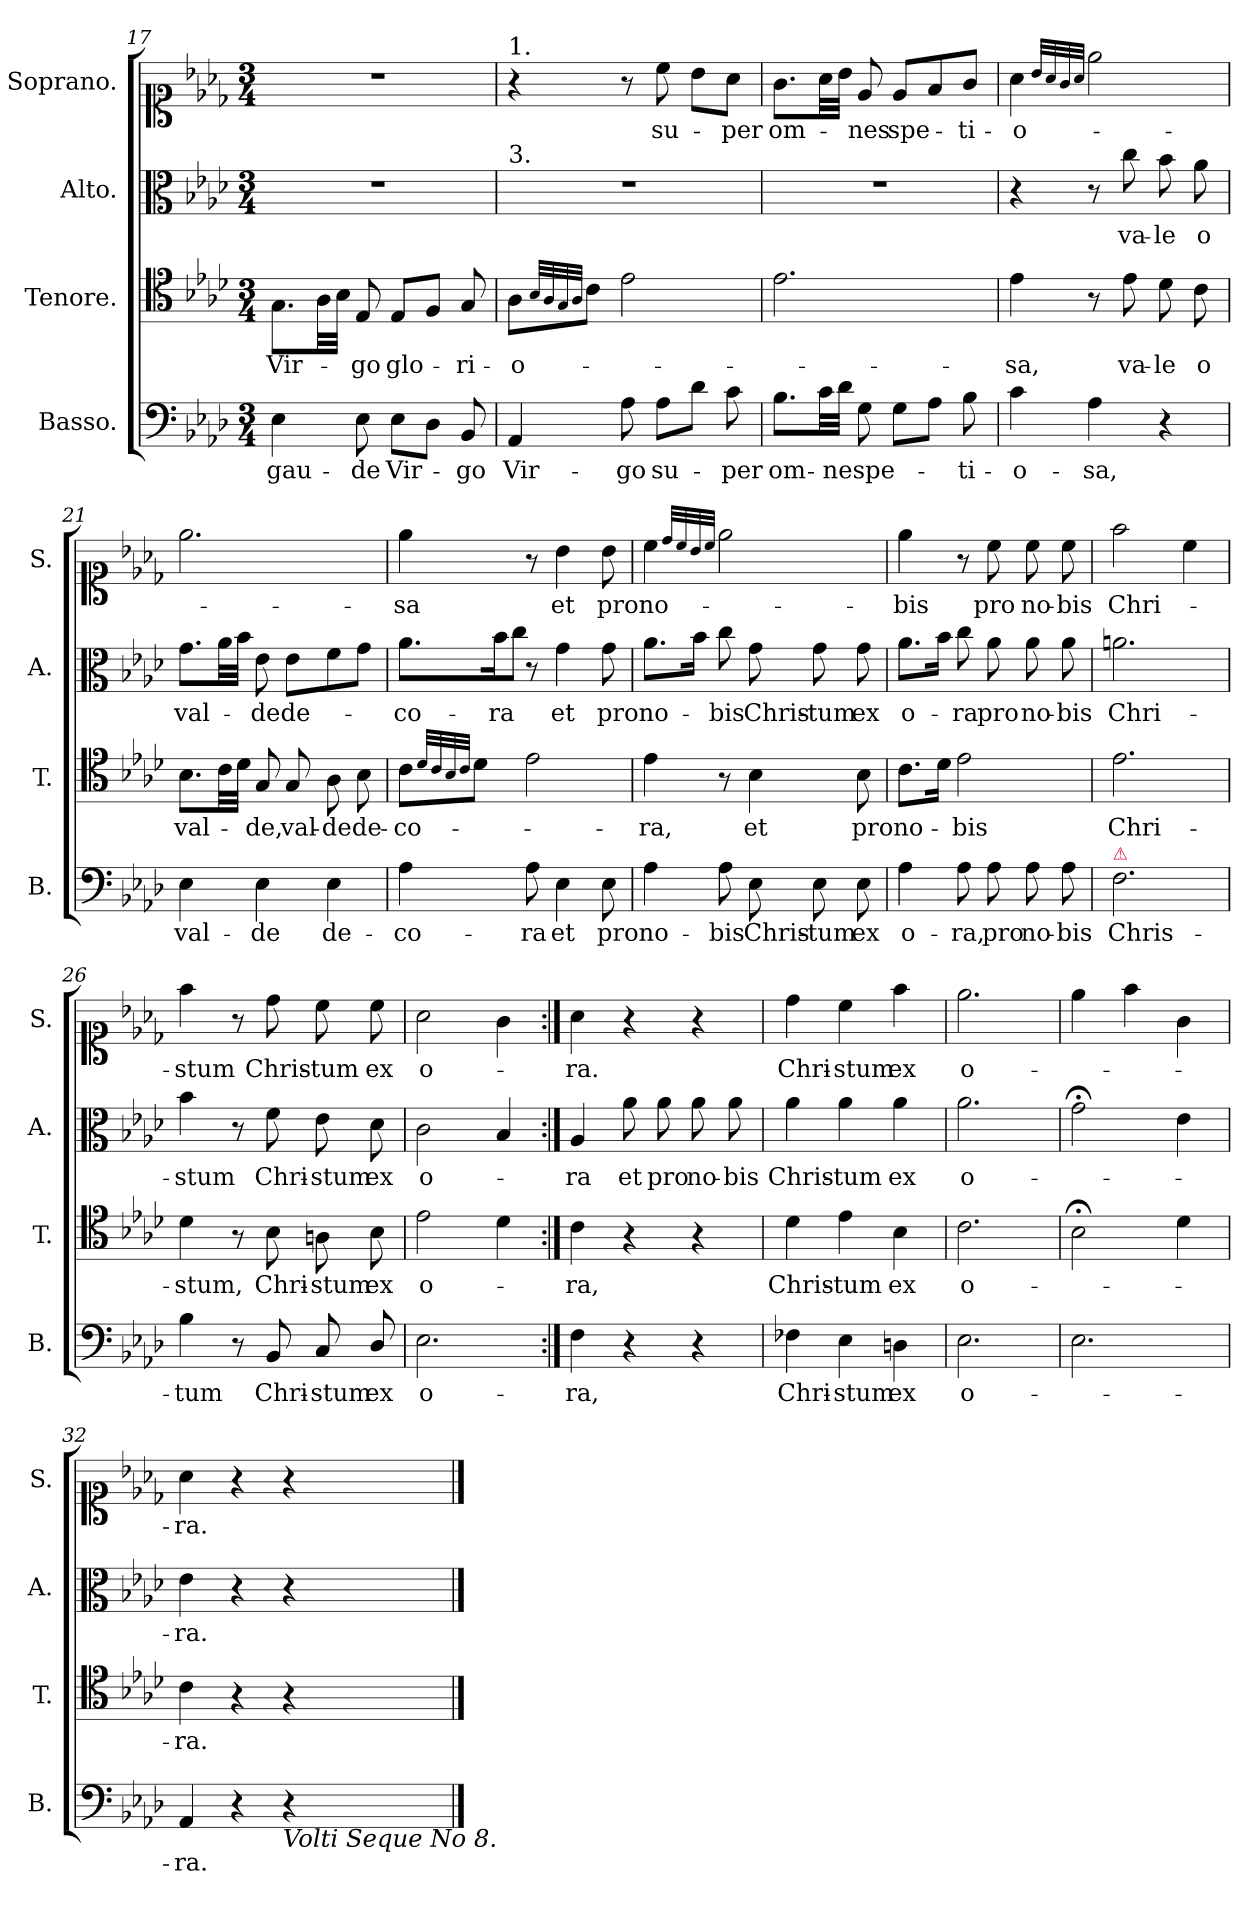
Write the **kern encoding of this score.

**kern	**text	**dynam	**kern	**text	**kern	**text	**kern	**text
*part4	*part4	*part4	*part3	*part3	*part2	*part2	*part1	*part1
*staff4	*staff4	*staff4	*staff3	*staff3	*staff2	*staff2	*staff1	*staff1
*I"Basso.	*	*	*I"Tenore.	*	*I"Alto.	*	*I"Soprano.	*
*I'B.	*	*	*I'T.	*	*I'A.	*	*I'S.	*
*clefF4	*	*	*clefC4	*	*clefC3	*	*clefC1	*
*k[b-e-a-d-]	*	*	*k[b-e-a-d-]	*	*k[b-e-a-d-]	*	*k[b-e-a-d-]	*
*A-:	*	*	*A-:	*	*A-:	*	*A-:	*
*M3/4	*	*	*M3/4	*	*M3/4	*	*M3/4	*
=17	=17	=17	=17	=17	=17	=17	=17	=17
4E-\	gau-	.	8.G\L	Vir-	2.r	.	2.r	.
.	.	.	32A-\LL	.	.	.	.	.
.	.	.	32B-\JJJ	.	.	.	.	.
8E-\	-de	.	8E-/	-go	.	.	.	.
8E-\L	Vir-	.	8E-/L	glo-	.	.	.	.
8D-\J	.	.	8F/J	.	.	.	.	.
8BB-/	-go	.	8G/	-ri-	.	.	.	.
=18	=18	=18	=18	=18	=18	=18	=18	=18
!	!	!	!	!	!	!	!LO:TX:a:t=1.	!
!	!	!	!	!	!LO:TX:a:t=3.	!	!	!
4AA-/	Vir-	.	8A-\L	-o-	2.r	.	4r	.
.	.	.	32qqB-/LLL	.	.	.	.	.
.	.	.	32qqA-/	.	.	.	.	.
.	.	.	32qqG/	.	.	.	.	.
.	.	.	32qqA-/JJJ	.	.	.	.	.
.	.	.	8c\J	.	.	.	.	.
8A-\	-go	.	2e-\	.	.	.	8r	.
8A-\L	su-	.	.	.	.	.	8cc\	su-
8d-\J	.	.	.	.	.	.	8b-\L	.
8c\	-per	.	.	.	.	.	8a-\J	-per
=19	=19	=19	=19	=19	=19	=19	=19	=19
8.B-\L	om-	.	2.e-\	.	2.r	.	8.g\L	om-
32c\LL	.	.	.	.	.	.	32a-\LL	.
32d-\JJJ	-ne	.	.	.	.	.	32b-\JJJ	.
8G\	spe-	.	.	.	.	.	8e-/	-nes
8G\L	.	.	.	.	.	.	8e-/L	spe-
8A-\J	.	.	.	.	.	.	8f/	.
8B-\	-ti-	.	.	.	.	.	8g/J	-ti-
=20	=20	=20	=20	=20	=20	=20	=20	=20
4c\	-o-	.	4e-\	-sa,	4r	.	4a-\	-o-
.	.	.	.	.	.	.	32qqb-/LLL	.
.	.	.	.	.	.	.	32qqa-/	.
.	.	.	.	.	.	.	32qqg/	.
.	.	.	.	.	.	.	32qqa-/JJJ	.
4A-\	-sa,	.	8r	.	8r	.	2ee-\	.
.	.	.	8e-\	va-	8cc\	va-	.	.
4r	.	.	8d-\	-le	8b-\	-le	.	.
.	.	.	8c\	o	8a-\	o	.	.
=21	=21	=21	=21	=21	=21	=21	=21	=21
4E-\	val-	.	8.B-\L	val-	8.g\L	val-	2.ee-\	.
.	.	.	32c\LL	.	32a-\LL	.	.	.
.	.	.	32d-\JJJ	.	32b-\JJJ	.	.	.
4E-\	-de	.	8G/	-de,	8e-\	-de	.	.
.	.	.	8G/	val-	8e-\L	de-	.	.
4E-\	de-	.	8A-\	-de	8f\	.	.	.
.	.	.	8B-\	de-	8g\J	.	.	.
=22	=22	=22	=22	=22	=22	=22	=22	=22
4A-\	-co-	.	8c\L	-co-	8.a-\L	-co-	4ee-\	-sa
.	.	.	32qqd-/LLL	.	.	.	.	.
.	.	.	32qqc/	.	.	.	.	.
.	.	.	32qqB-/	.	.	.	.	.
.	.	.	32qqc/JJJ	.	.	.	.	.
.	.	.	8d-\J	.	.	.	.	.
!	!	!	!	!	!LO:N:vis=16	!	!	!
.	.	.	.	.	32b-\K	-ra	.	.
!	!	!	!	!	!LO:N:vis=8	!	!	!
.	.	.	.	.	32cc\J	.	.	.
8A-\	-ra	.	2e-\	.	8r	.	8r	.
4E-\	et	.	.	.	4g\	et	4b-\	et
8E-\	pro	.	.	.	8g\	pro	8b-\	pro
=23	=23	=23	=23	=23	=23	=23	=23	=23
4A-\	no-	.	4e-\	-ra,	8.a-\L	no-	4cc\	no-
.	.	.	.	.	16b-\Jk	.	.	.
.	.	.	.	.	.	.	32qqdd-/LLL	.
.	.	.	.	.	.	.	32qqcc/	.
.	.	.	.	.	.	.	32qqb-/	.
.	.	.	.	.	.	.	32qqcc/JJJ	.
8A-\	-bis	.	8r	.	8cc\	-bis	2ee-\	.
8E-\	Chris-	.	4B-\	et	8g\	Chris-	.	.
8E-\	-tum	.	.	.	8g\	-tum	.	.
8E-\	ex	.	8B-\	pro	8g\	ex	.	.
=24	=24	=24	=24	=24	=24	=24	=24	=24
4A-\	o-	.	8.c\L	no-	8.a-\L	o-	4ee-\	-bis
.	.	.	16d-\Jk	.	16b-\Jk	.	.	.
8A-\	-ra,	.	2e-\	-bis	8cc\	-ra	8r	.
8A-\	pro	.	.	.	8a-\	pro	8cc\	pro
8A-\	no-	.	.	.	8a-\	no-	8cc\	no-
8A-\	-bis	.	.	.	8a-\	-bis	8cc\	-bis
=25	=25	=25	=25	=25	=25	=25	=25	=25
!LO:TX:a:color=crimson:t=⚠	!	!	!	!	!	!	!	!
!	!	!LO:DY:b	!	!	!	!	!	!
2.F\	Chris-	f&colon;	2.e-\	Chri-	2.an\	Chri-	2ff\	Chri-
.	.	.	.	.	.	.	4cc\	.
=26	=26	=26	=26	=26	=26	=26	=26	=26
4B-\	-tum	.	4d-\	-stum,	4b-\	-stum	4ff\	-stum
8r	.	.	8r	.	8r	.	8r	.
8BB-/	Chri-	.	8B-\	Chri-	8f\	Chri-	8dd-\	Chris-
8C/	-stum	.	8An\	-stum	8e-\	-stum	8cc\	-tum
8D-/	ex	.	8B-\	ex	8d-\	ex	8cc\	ex
=27	=27	=27	=27	=27	=27	=27	=27	=27
2.E-\	o-	.	2e-\	o-	2c\	o-	2a-\	o-
.	.	.	4d-\	.	4B-/	.	4g\	.
=28:|!	=28:|!	=28:|!	=28:|!	=28:|!	=28:|!	=28:|!	=28:|!	=28:|!
4F\	-ra,	.	4c\	-ra,	4A-/	-ra	4a-\	-ra.
4r	.	.	4r	.	8a-\	et	4r	.
.	.	.	.	.	8a-\	pro	.	.
4r	.	.	4r	.	8a-\	no-	4r	.
.	.	.	.	.	8a-\	-bis	.	.
=29	=29	=29	=29	=29	=29	=29	=29	=29
4F-X\	Chri-	.	4d-\	Chris-	4a-\	Chris-	4dd-\	Chri-
4E-\	-stum	.	4e-\	-tum	4a-\	-tum	4cc\	-stum
4Dn\	ex	.	4B-\	ex	4a-\	ex	4ff\	ex
=30	=30	=30	=30	=30	=30	=30	=30	=30
2.E-\	o-	.	2.c\	o-	2.a-\	o-	2.ee-\	o-
=31	=31	=31	=31	=31	=31	=31	=31	=31
2.E-\	.	.	2B-;<\	.	2g;<\	.	4ee-\	.
.	.	.	.	.	.	.	4ff\	.
.	.	.	4d-\	.	4e-\	.	4g\	.
=32	=32	=32	=32	=32	=32	=32	=32	=32
4AA-/	-ra.	.	4c\	-ra.	4e-\	-ra.	4a-\	-ra.
4r	.	.	4r	.	4r	.	4r	.
!LO:TX:b:i:t=Volti Seque No 8.	!	!	!	!	!	!	!	!
4r	.	.	4r	.	4r	.	4r	.
==	==	==	==	==	==	==	==	==
*-	*-	*-	*-	*-	*-	*-	*-	*-
